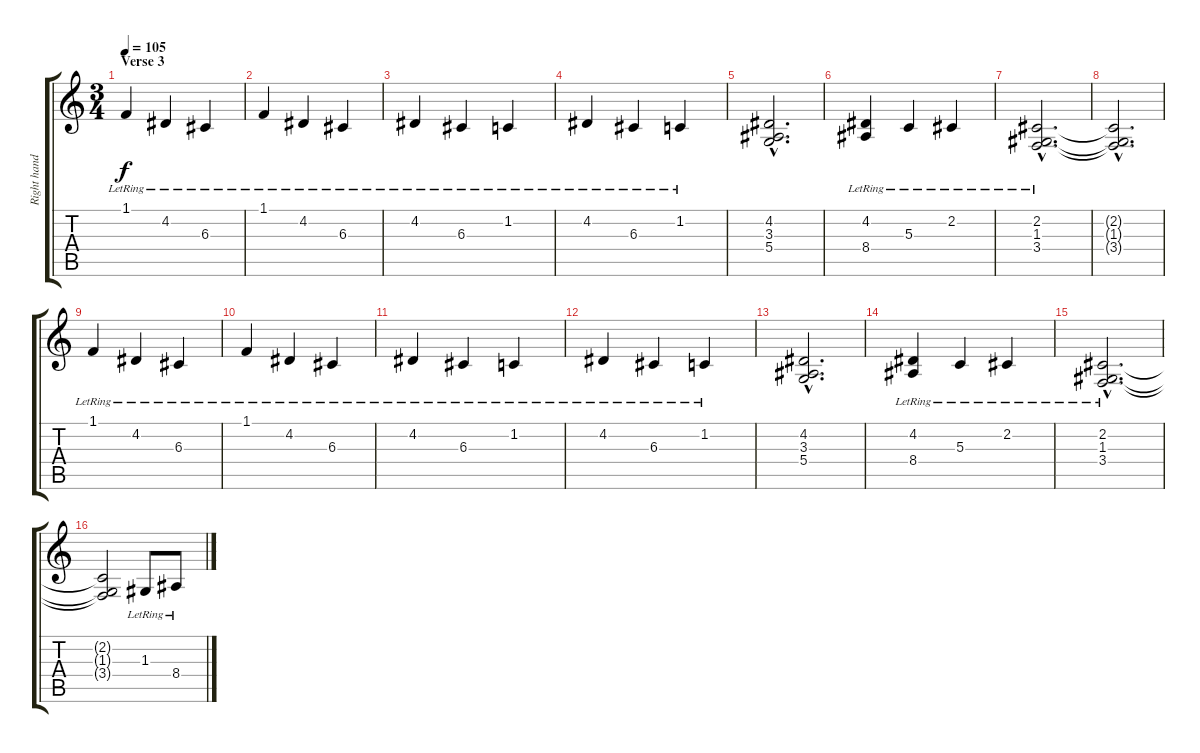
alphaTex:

\track ("Right hand" "Right hand") {instrument brightacousticpiano}
\staff {score tabs}
\tuning (E4 B3 G3 D3 A2 E2) {hide}
\ts (3 4)
\section ("" "Verse 3")
\tempo 105
\clef g2
\ks c
1.1{lr}.4{dy f} 4.2{lr}.4 6.3{lr}.4 |
1.1{lr}.4 4.2{lr}.4 6.3{lr}.4 |
4.2{lr}.4 6.3{lr}.4 1.2{lr}.4 |
4.2{lr}.4 6.3{lr}.4 1.2{lr}.4 |
(4.2{hac} 3.3{hac} 5.4{hac}).2{d} |
(4.2 8.4{lr}).4 5.3{lr}.4 2.2{lr}.4 |
(2.2{hac lr} 1.3{hac lr} 3.4{hac lr}).2{d} |
(2.2{hac t} 1.3{hac t} 3.4{hac t}).2{d} |
1.1{lr}.4 4.2{lr}.4 6.3{lr}.4 |
1.1{lr}.4 4.2{lr}.4 6.3{lr}.4 |
4.2{lr}.4 6.3{lr}.4 1.2{lr}.4 |
4.2{lr}.4 6.3{lr}.4 1.2{lr}.4 |
(4.2{hac} 3.3{hac} 5.4{hac}).2{d} |
(4.2 8.4{lr}).4 5.3{lr}.4 2.2{lr}.4 |
(2.2{hac lr} 1.3{hac lr} 3.4{hac lr}).2{d} |
(2.2{t} 1.3{t} 3.4{t}).2 1.3{lr}.8 8.4{lr}.8
